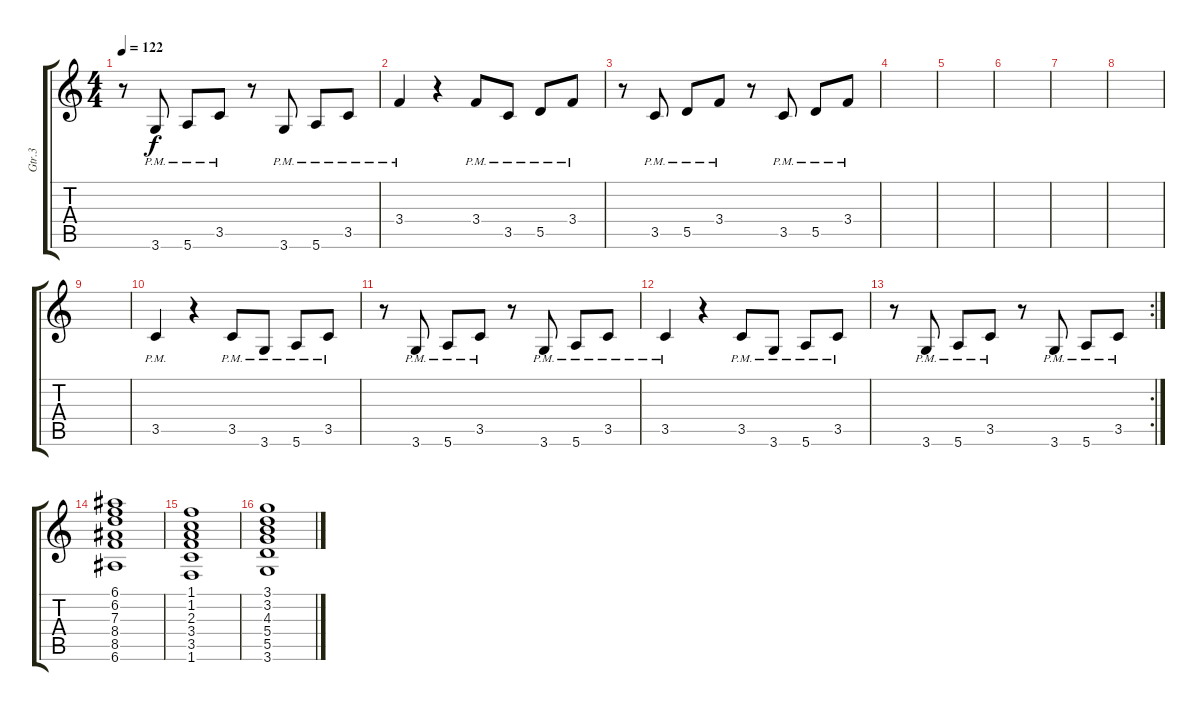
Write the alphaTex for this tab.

\track ("Gtr.3" "Gtr.3") {instrument distortionguitar}
\staff {score tabs}
\tuning (E4 B3 G3 D3 A2 E2) {hide}
\ts (4 4)
\tempo 122
\clef g2
\ks c
r.8{dy f} 3.6{pm}.8 5.6{pm}.8 3.5{pm}.8 r.8 3.6{pm}.8 5.6{pm}.8 3.5{pm}.8 |
3.4{pm}.4 r.4 3.4{pm}.8 3.5{pm}.8 5.5{pm}.8 3.4{pm}.8 |
r.8 3.5{pm}.8 5.5{pm}.8 3.4{pm}.8 r.8 3.5{pm}.8 5.5{pm}.8 3.4{pm}.8 |
|
|
|
|
|
|
3.5{pm}.4 r.4 3.5{pm}.8 3.6{pm}.8 5.6{pm}.8 3.5{pm}.8 |
r.8 3.6{pm}.8 5.6{pm}.8 3.5{pm}.8 r.8 3.6{pm}.8 5.6{pm}.8 3.5{pm}.8 |
3.5{pm}.4 r.4 3.5{pm}.8 3.6{pm}.8 5.6{pm}.8 3.5{pm}.8 |
\rc 2
r.8 3.6{pm}.8 5.6{pm}.8 3.5{pm}.8 r.8 3.6{pm}.8 5.6{pm}.8 3.5{pm}.8 |
(6.1 6.2 7.3 8.4 8.5 6.6).1 |
(1.1 1.2 2.3 3.4 3.5 1.6).1 |
(3.1 3.2 4.3 5.4 5.5 3.6).1
